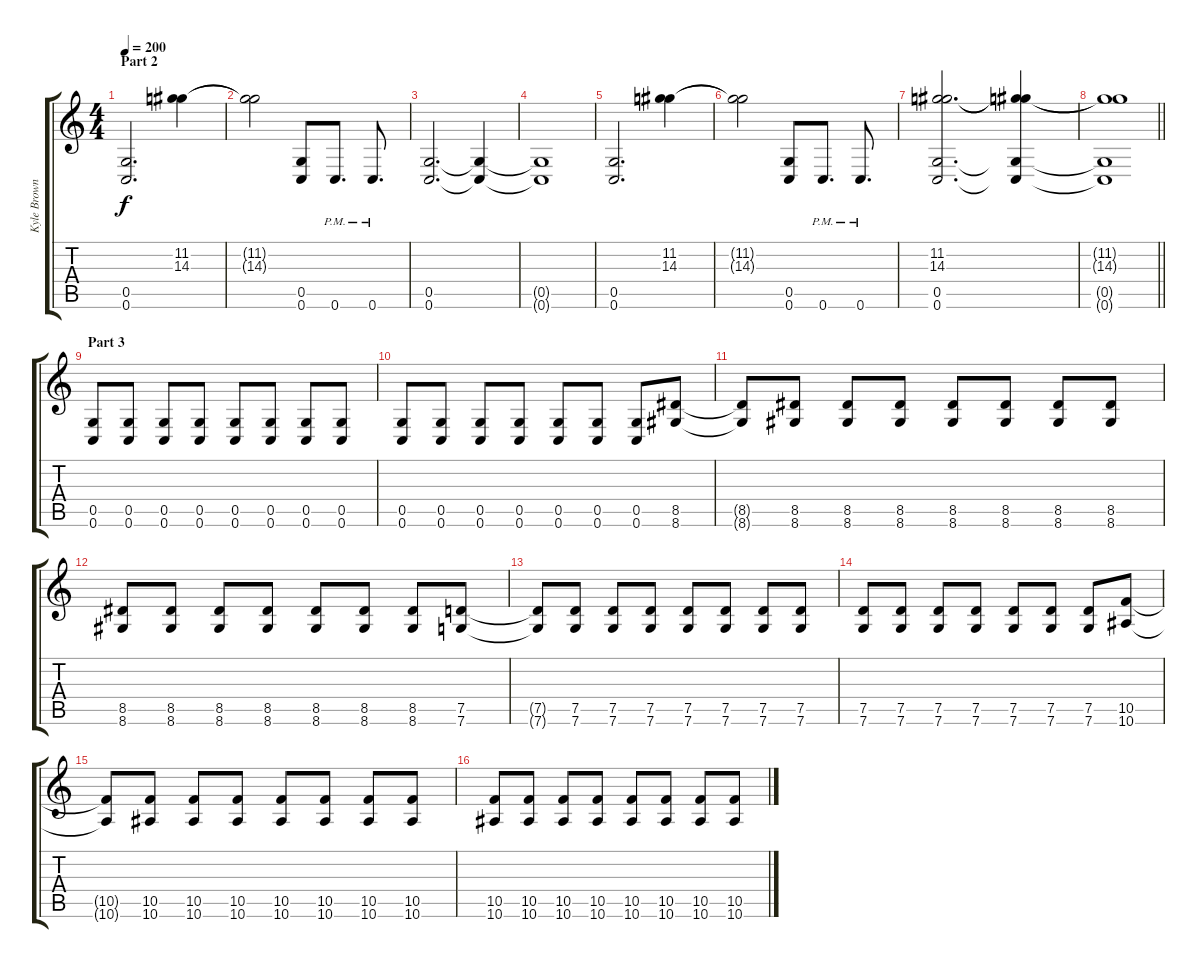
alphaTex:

\track ("Kyle Browning" "Kyle Brown") {instrument distortionguitar}
\staff {score tabs}
\tuning (D4 A3 F3 C3 G2 C2) {hide}
\ts (4 4)
\section ("" "Part 2")
\tempo 200
\clef g2
\ks c
(0.5 0.6).2{d dy f} (11.2 14.3).4 |
(11.2{t} 14.3{t}).2 (0.5 0.6).8 0.6{pm}.8{d} 0.6{pm}.8{d} |
(0.5 0.6).2{d} (0.5{t} 0.6{t}).4 |
(0.5{t} 0.6{t}).1 |
(0.5 0.6).2{d} (11.2 14.3).4 |
(11.2{t} 14.3{t}).2 (0.5 0.6).8 0.6{pm}.8{d} 0.6{pm}.8{d} |
(11.2 14.3 0.5 0.6).2{d} (11.2{t} 14.3{t} 0.5{t} 0.6{t}).4 |
\barLineRight lightlight
(11.2{t} 14.3{t} 0.5{t} 0.6{t}).1 |
\section ("" "Part 3")
(0.5 0.6).8 (0.5 0.6).8 (0.5 0.6).8 (0.5 0.6).8 (0.5 0.6).8 (0.5 0.6).8 (0.5 0.6).8 (0.5 0.6).8 |
(0.5 0.6).8 (0.5 0.6).8 (0.5 0.6).8 (0.5 0.6).8 (0.5 0.6).8 (0.5 0.6).8 (0.5 0.6).8 (8.5 8.6).8 |
(8.5{t} 8.6{t}).8 (8.5 8.6).8 (8.5 8.6).8 (8.5 8.6).8 (8.5 8.6).8 (8.5 8.6).8 (8.5 8.6).8 (8.5 8.6).8 |
(8.5 8.6).8 (8.5 8.6).8 (8.5 8.6).8 (8.5 8.6).8 (8.5 8.6).8 (8.5 8.6).8 (8.5 8.6).8 (7.5 7.6).8 |
(7.5{t} 7.6{t}).8 (7.5 7.6).8 (7.5 7.6).8 (7.5 7.6).8 (7.5 7.6).8 (7.5 7.6).8 (7.5 7.6).8 (7.5 7.6).8 |
(7.5 7.6).8 (7.5 7.6).8 (7.5 7.6).8 (7.5 7.6).8 (7.5 7.6).8 (7.5 7.6).8 (7.5 7.6).8 (10.5 10.6).8 |
(10.5{t} 10.6{t}).8 (10.5 10.6).8 (10.5 10.6).8 (10.5 10.6).8 (10.5 10.6).8 (10.5 10.6).8 (10.5 10.6).8 (10.5 10.6).8 |
(10.5 10.6).8 (10.5 10.6).8 (10.5 10.6).8 (10.5 10.6).8 (10.5 10.6).8 (10.5 10.6).8 (10.5 10.6).8 (10.5 10.6).8
